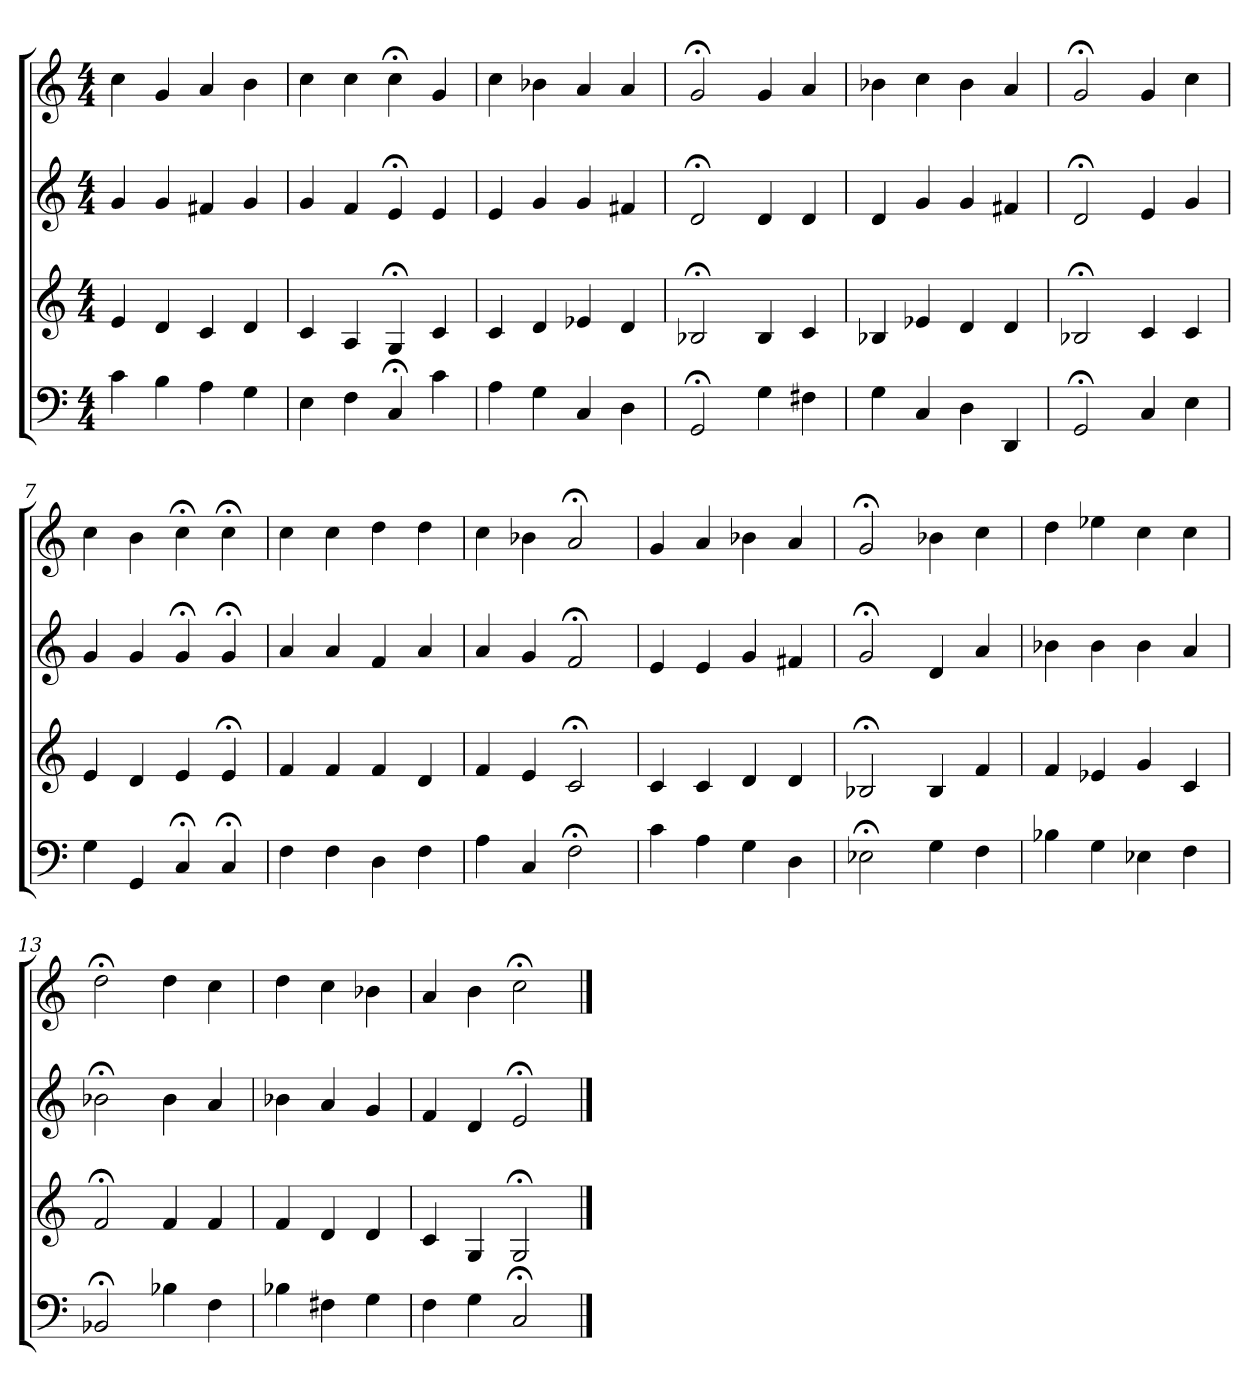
**kern	**kern	**kern	**kern
*part4	*part3	*part2	*part1
*staff4	*staff3	*staff2	*staff1
*M4/4	*M4/4	*M4/4	*M4/4
=1	=1	=1	=1
4c	4e	4g	4cc
4B	4d	4g	4g
4A	4c	4f#X	4a
4G	4d	4g	4b
=2	=2	=2	=2
4E	4c	4g	4cc
4F	4A	4f	4cc
4C;<	4G;<	4e;<	4cc;<
4c	4c	4e	4g
=3	=3	=3	=3
4A	4c	4e	4cc
4G	4d	4g	4b-X
4C	4e-X	4g	4a
4D	4d	4f#X	4a
=4	=4	=4	=4
2GG;<	2B-X;<	2d;<	2g;<
4G	4B-	4d	4g
4F#X	4c	4d	4a
=5	=5	=5	=5
4G	4B-X	4d	4b-X
4C	4e-X	4g	4cc
4D	4d	4g	4b-
4DD	4d	4f#X	4a
=6	=6	=6	=6
2GG;<	2B-X;<	2d;<	2g;<
4C	4c	4e	4g
4E	4c	4g	4cc
=7	=7	=7	=7
4G	4e	4g	4cc
4GG	4d	4g	4b
4C;<	4e	4g;<	4cc;<
4C;<	4e;<	4g;<	4cc;<
=8	=8	=8	=8
4F	4f	4a	4cc
4F	4f	4a	4cc
4D	4f	4f	4dd
4F	4d	4a	4dd
=9	=9	=9	=9
4A	4f	4a	4cc
4C	4e	4g	4b-X
2F;<	2c;<	2f;<	2a;<
=10	=10	=10	=10
4c	4c	4e	4g
4A	4c	4e	4a
4G	4d	4g	4b-X
4D	4d	4f#X	4a
=11	=11	=11	=11
2E-X;<	2B-X;<	2g;<	2g;<
4G	4B-	4d	4b-X
4F	4f	4a	4cc
=12	=12	=12	=12
4B-X	4f	4b-X	4dd
4G	4e-X	4b-	4ee-X
4E-X	4g	4b-	4cc
4F	4c	4a	4cc
=13	=13	=13	=13
2BB-X;<	2f;<	2b-X;<	2dd;<
4B-X	4f	4b-	4dd
4F	4f	4a	4cc
=14	=14	=14	=14
4B-X	4f	4b-X	4dd
4F#X	4d	4a	4cc
4G	4d	4g	4b-X
=15	=15	=15	=15
4F	4c	4f	4a
4G	4G	4d	4b
2C;<	2G;<	2e;<	2cc;<
==	==	==	==
*-	*-	*-	*-
